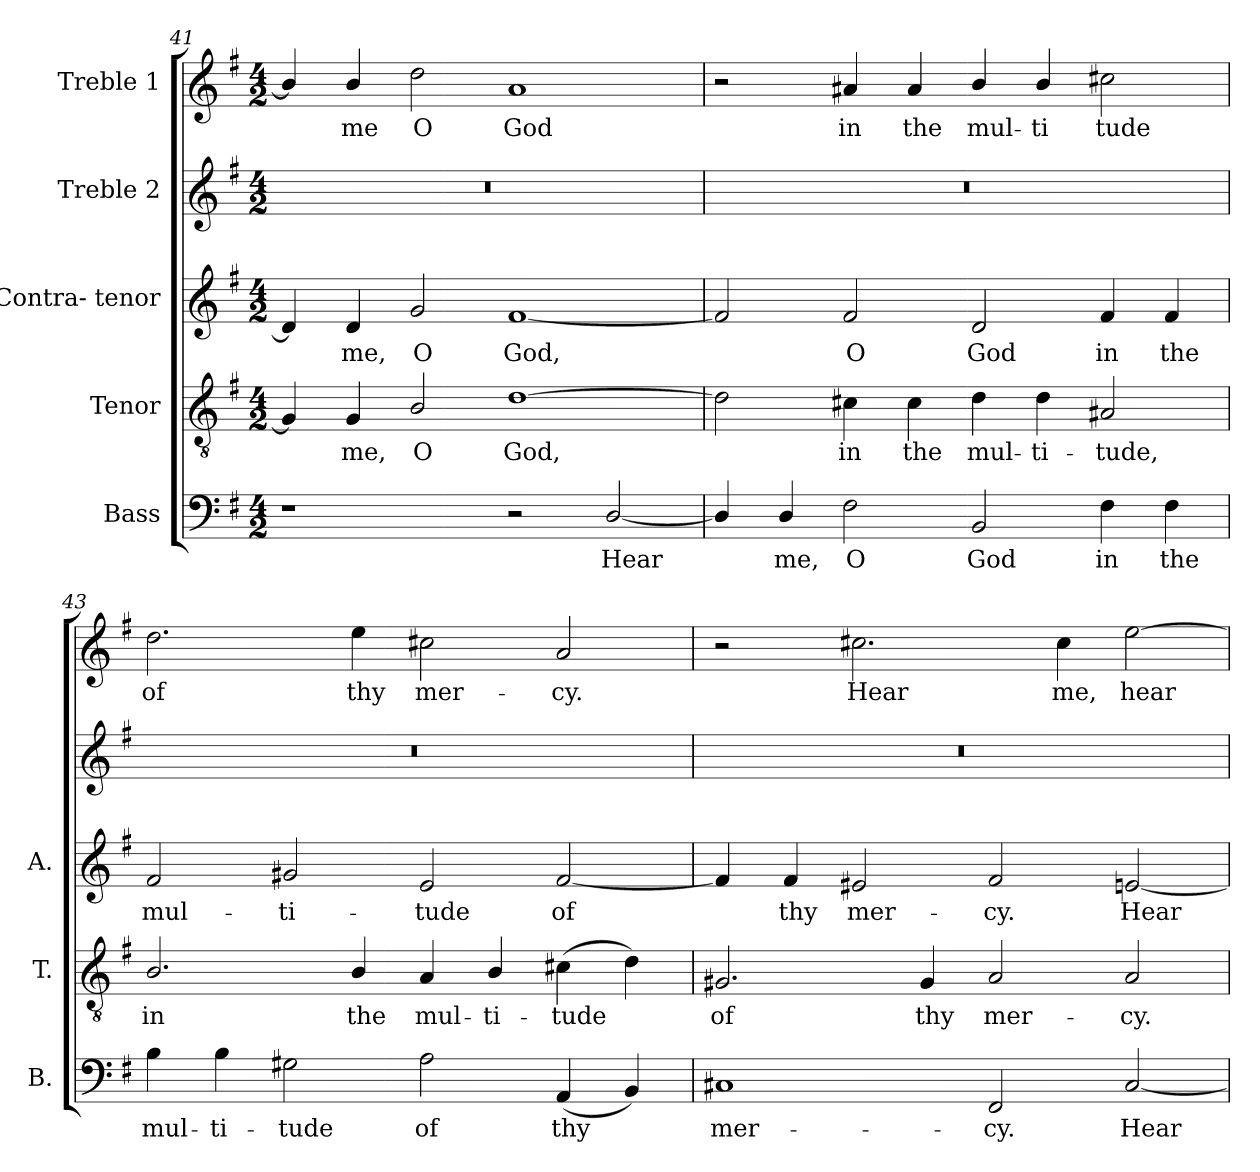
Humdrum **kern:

**kern	**text	**kern	**text	**kern	**text	**kern	**kern	**text
*part5	*part5	*part4	*part4	*part3	*part3	*part2	*part1	*part1
*staff5	*staff5	*staff4	*staff4	*staff3	*staff3	*staff2	*staff1	*staff1
*I"Bass	*	*I"Tenor	*	*I"Contra- tenor	*	*I"Treble 2	*I"Treble 1	*
*I'B.	*	*I'T.	*	*I'A.	*	*	*	*
*clefF4	*	*clefGv2	*	*clefG2	*	*clefG2	*clefG2	*
*	*	*ITrd7c12	*	*	*	*	*	*
*k[f#]	*	*k[f#]	*	*k[f#]	*	*k[f#]	*k[f#]	*
*G:	*	*G:	*	*G:	*	*G:	*G:	*
*M4/2	*	*M4/2	*	*M4/2	*	*M4/2	*M4/2	*
=41	=41	=41	=41	=41	=41	=41	=41	=41
!	!	!	!	!	!	!LO:N:vis=1	!	!
1r	.	4GGi/]	.	4di/]	.	0r	4bi/]	.
!	!	!	!LO:LY:b:color=#000000	!	!	!	!	!
!	!	!	!	!	!LO:LY:b:color=#000000	!	!	!
!	!	!	!	!	!	!	!	!LO:LY:b:color=#000000
.	.	4GGi/	me,	4di/	me,	.	4bi/	me
!	!	!	!LO:LY:b:color=#000000	!	!	!	!	!
!	!	!	!	!	!LO:LY:b:color=#000000	!	!	!
!	!	!	!	!	!	!	!	!LO:LY:b:color=#000000
.	.	2BBi/	O	2gi/	O	.	2ddi\	O
!	!	!	!LO:LY:b:color=#000000	!	!	!	!	!
!	!	!	!	!	!LO:LY:b:color=#000000	!	!	!
!	!	!	!	!	!	!	!	!LO:LY:b:color=#000000
2r	.	[1Di	God,	[1f#i	God,	.	1ai	God
!	!LO:LY:b:color=#000000	!	!	!	!	!	!	!
[2Di/	Hear	.	.	.	.	.	.	.
=42	=42	=42	=42	=42	=42	=42	=42	=42
!	!	!	!	!	!	!LO:N:vis=1	!	!
4Di/]	.	2Di\]	.	2f#i/]	.	0r	2r	.
!	!LO:LY:b:color=#000000	!	!	!	!	!	!	!
4Di/	me,	.	.	.	.	.	.	.
!	!LO:LY:b:color=#000000	!	!	!	!	!	!	!
!	!	!	!LO:LY:b:color=#000000	!	!	!	!	!
!	!	!	!	!	!LO:LY:b:color=#000000	!	!	!
!	!	!	!	!	!	!	!	!LO:LY:b:color=#000000
2F#i\	O	4C#Xi\	in	2f#i/	O	.	4a#Xi/	in
!	!	!	!LO:LY:b:color=#000000	!	!	!	!	!
!	!	!	!	!	!	!	!	!LO:LY:b:color=#000000
.	.	4C#i\	the	.	.	.	4a#i/	the
!	!LO:LY:b:color=#000000	!	!	!	!	!	!	!
!	!	!	!LO:LY:b:color=#000000	!	!	!	!	!
!	!	!	!	!	!LO:LY:b:color=#000000	!	!	!
!	!	!	!	!	!	!	!	!LO:LY:b:color=#000000
2BBi/	God	4Di\	mul-	2di/	God	.	4bi/	mul-
!	!	!	!LO:LY:b:color=#000000	!	!	!	!	!
!	!	!	!	!	!	!	!	!LO:LY:b:color=#000000
.	.	4Di\	-ti-	.	.	.	4bi/	-ti
!	!LO:LY:b:color=#000000	!	!	!	!	!	!	!
!	!	!	!LO:LY:b:color=#000000	!	!	!	!	!
!	!	!	!	!	!LO:LY:b:color=#000000	!	!	!
!	!	!	!	!	!	!	!	!LO:LY:b:color=#000000
4F#i\	in	2AA#Xi/	-tude,	4f#i/	in	.	2cc#Xi\	tude
!	!LO:LY:b:color=#000000	!	!	!	!	!	!	!
!	!	!	!	!	!LO:LY:b:color=#000000	!	!	!
4F#i\	the	.	.	4f#i/	the	.	.	.
=43	=43	=43	=43	=43	=43	=43	=43	=43
!	!LO:LY:b:color=#000000	!	!	!	!	!	!	!
!	!	!	!LO:LY:b:color=#000000	!	!	!	!	!
!	!	!	!	!	!LO:LY:b:color=#000000	!LO:N:vis=1	!	!
!	!	!	!	!	!	!	!	!LO:LY:b:color=#000000
4Bi\	mul-	2.BBi/	in	2f#i/	mul-	0r	2.ddi\	of
!	!LO:LY:b:color=#000000	!	!	!	!	!	!	!
4Bi\	-ti-	.	.	.	.	.	.	.
!	!LO:LY:b:color=#000000	!	!	!	!	!	!	!
!	!	!	!	!	!LO:LY:b:color=#000000	!	!	!
2G#Xi\	-tude	.	.	2g#Xi/	-ti-	.	.	.
!	!	!	!LO:LY:b:color=#000000	!	!	!	!	!
!	!	!	!	!	!	!	!	!LO:LY:b:color=#000000
.	.	4BBi/	the	.	.	.	4eei\	thy
!	!LO:LY:b:color=#000000	!	!	!	!	!	!	!
!	!	!	!LO:LY:b:color=#000000	!	!	!	!	!
!	!	!	!	!	!LO:LY:b:color=#000000	!	!	!
!	!	!	!	!	!	!	!	!LO:LY:b:color=#000000
2Ai\	of	4AAi/	mul-	2ei/	-tude	.	2cc#Xi\	mer-
!	!	!	!LO:LY:b:color=#000000	!	!	!	!	!
.	.	4BBi/	-ti-	.	.	.	.	.
!	!LO:LY:b:color=#000000	!	!	!	!	!	!	!
!	!	!	!LO:LY:b:color=#000000	!	!	!	!	!
!	!	!	!	!	!LO:LY:b:color=#000000	!	!	!
!	!	!	!	!	!	!	!	!LO:LY:b:color=#000000
(4AAi/	thy	(4C#Xi\	-tude	[2f#i/	of	.	2ai/	-cy.
4BBi/)	.	4Di\)	.	.	.	.	.	.
!!LO:LB:g=z
=44	=44	=44	=44	=44	=44	=44	=44	=44
!	!LO:LY:b:color=#000000	!	!	!	!	!	!	!
!	!	!	!LO:LY:b:color=#000000	!	!	!LO:N:vis=1	!	!
1C#Xi	mer-	2.GG#Xi/	of	4f#i/]	.	0r	2r	.
!	!	!	!	!	!LO:LY:b:color=#000000	!	!	!
.	.	.	.	4f#i/	thy	.	.	.
!	!	!	!	!	!LO:LY:b:color=#000000	!	!	!
!	!	!	!	!	!	!	!	!LO:LY:b:color=#000000
.	.	.	.	2e#Xi/	mer-	.	2.cc#Xi\	Hear
!	!	!	!LO:LY:b:color=#000000	!	!	!	!	!
.	.	4GG#i/	thy	.	.	.	.	.
!	!LO:LY:b:color=#000000	!	!	!	!	!	!	!
!	!	!	!LO:LY:b:color=#000000	!	!	!	!	!
!	!	!	!	!	!LO:LY:b:color=#000000	!	!	!
2FF#i/	-cy.	2AAi/	mer-	2f#i/	-cy.	.	.	.
!	!	!	!	!	!	!	!	!LO:LY:b:color=#000000
.	.	.	.	.	.	.	4cc#i\	me,
!	!LO:LY:b:color=#000000	!	!	!	!	!	!	!
!	!	!	!LO:LY:b:color=#000000	!	!	!	!	!
!	!	!	!	!	!LO:LY:b:color=#000000	!	!	!
!	!	!	!	!	!	!	!	!LO:LY:b:color=#000000
[2C#i/	Hear	2AAi/	-cy.	[2eni/	Hear	.	[2eei\	hear
=	=	=	=	=	=	=	=	=
*-	*-	*-	*-	*-	*-	*-	*-	*-
